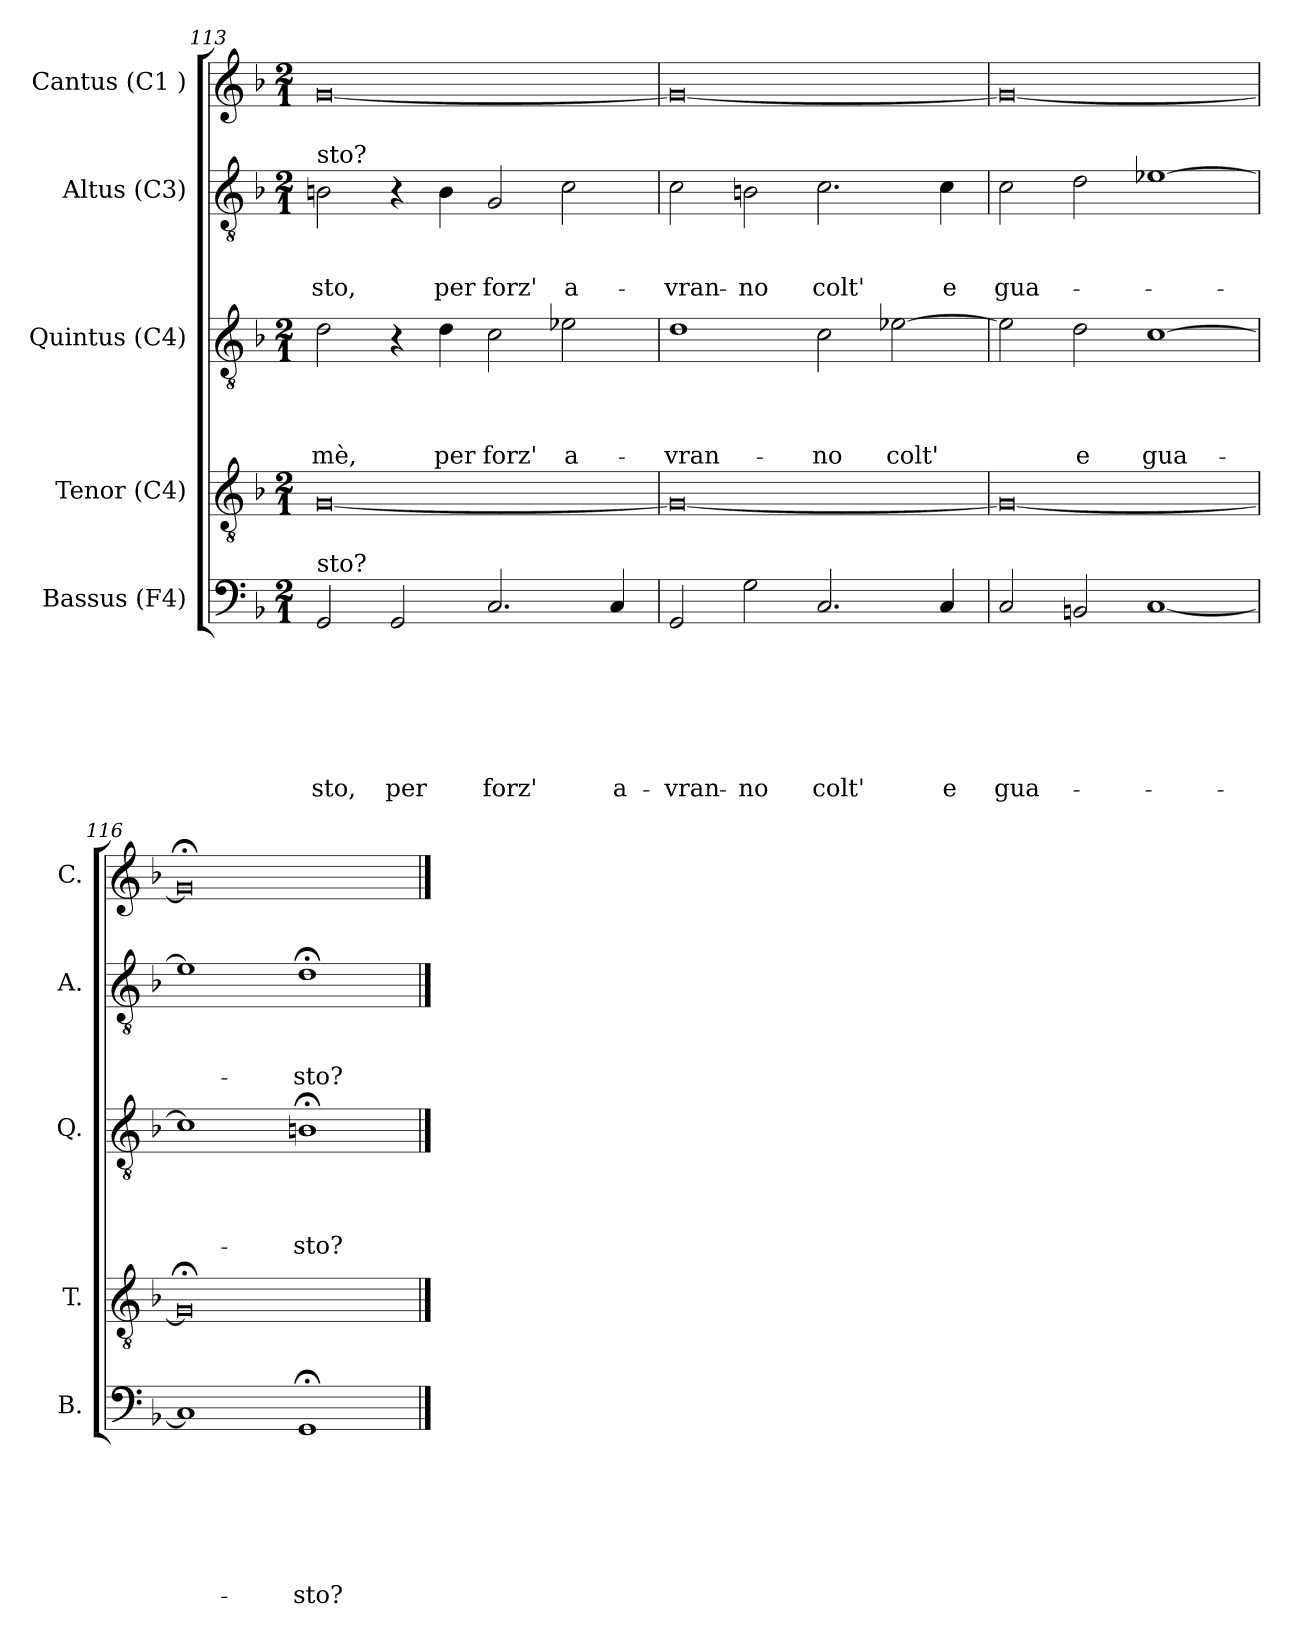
**kern	**text	**text	**text	**text	**text	**text	**text	**kern	**kern	**text	**text	**text	**text	**kern	**text	**text	**text	**kern
*part5	*part5	*part5	*part5	*part5	*part5	*part5	*part5	*part4	*part3	*part3	*part3	*part3	*part3	*part2	*part2	*part2	*part2	*part1
*staff5	*staff5	*staff5	*staff5	*staff5	*staff5	*staff5	*staff5	*staff4	*staff3	*staff3	*staff3	*staff3	*staff3	*staff2	*staff2	*staff2	*staff2	*staff1
*I"Bassus (F4)	*	*	*	*	*	*	*	*I"Tenor (C4)	*I"Quintus (C4)	*	*	*	*	*I"Altus (C3)	*	*	*	*I"Cantus (C1 )
*I'B.	*	*	*	*	*	*	*	*I'T.	*I'Q.	*	*	*	*	*I'A.	*	*	*	*I'C.
!!LO:PB:g=z
*clefF4	*	*	*	*	*	*	*	*clefGv2	*clefGv2	*	*	*	*	*clefGv2	*	*	*	*clefG2
*k[b-]	*	*	*	*	*	*	*	*k[b-]	*k[b-]	*	*	*	*	*k[b-]	*	*	*	*k[b-]
*F:	*	*	*	*	*	*	*	*F:	*F:	*	*	*	*	*F:	*	*	*	*F:
*M2/1	*	*	*	*	*	*	*	*M2/1	*M2/1	*	*	*	*	*M2/1	*	*	*	*M2/1
=113	=113	=113	=113	=113	=113	=113	=113	=113	=113	=113	=113	=113	=113	=113	=113	=113	=113	=113
!	!	!	!	!	!	!	!	!	!	!	!	!	!	!LO:TX:a:t=sto?	!	!	!	!
!LO:TX:a:t=sto?	!	!	!	!	!	!	!	!	!	!	!	!	!	!	!	!	!	!
!	!	!	!	!	!	!	!LO:LY:b	!	!	!	!	!	!LO:LY:b	!	!	!	!LO:LY:b	!
2GG/	.	.	.	.	.	.	-sto,	[<0G	2d\	.	.	.	-mè,	2Bn\	.	.	-sto,	[<0g
!	!	!	!	!	!	!	!LO:LY:b	!	!	!	!	!	!	!	!	!	!	!
2GG/	.	.	.	.	.	.	per	.	4r	.	.	.	.	4r	.	.	.	.
!	!	!	!	!	!	!	!	!	!	!	!	!	!LO:LY:b	!	!	!	!LO:LY:b	!
.	.	.	.	.	.	.	.	.	4d\	.	.	.	per	4B\	.	.	per	.
!	!	!	!	!	!	!	!LO:LY:b	!	!	!	!	!	!LO:LY:b	!	!	!	!LO:LY:b	!
2.C/	.	.	.	.	.	.	forz'	.	2c\	.	.	.	forz'	2G/	.	.	forz'	.
!	!	!	!	!	!	!	!	!	!	!	!	!	!LO:LY:b	!	!	!	!LO:LY:b	!
.	.	.	.	.	.	.	.	.	2e-X\	.	.	.	a-	2c\	.	.	a-	.
!	!	!	!	!	!	!	!LO:LY:b	!	!	!	!	!	!	!	!	!	!	!
4C/	.	.	.	.	.	.	a-	.	.	.	.	.	.	.	.	.	.	.
=114	=114	=114	=114	=114	=114	=114	=114	=114	=114	=114	=114	=114	=114	=114	=114	=114	=114	=114
!	!	!	!	!	!	!	!LO:LY:b	!	!	!	!	!	!LO:LY:b	!	!	!	!LO:LY:b	!
2GG/	.	.	.	.	.	.	-vran-	0G_	1d	.	.	.	-vran-	2c\	.	.	-vran-	0g_
!	!	!	!	!	!	!	!LO:LY:b	!	!	!	!	!	!	!	!	!	!LO:LY:b	!
2G\	.	.	.	.	.	.	-no	.	.	.	.	.	.	2B\	.	.	-no	.
!	!	!	!	!	!	!	!LO:LY:b	!	!	!	!	!	!LO:LY:b	!	!	!	!LO:LY:b	!
2.C/	.	.	.	.	.	.	colt'	.	2c\	.	.	.	-no	2.c\	.	.	colt'	.
!	!	!	!	!	!	!	!	!	!	!	!	!	!LO:LY:b	!	!	!	!	!
.	.	.	.	.	.	.	.	.	[>2e-\	.	.	.	colt'	.	.	.	.	.
!	!	!	!	!	!	!	!LO:LY:b	!	!	!	!	!	!	!	!	!	!LO:LY:b	!
4C/	.	.	.	.	.	.	e	.	.	.	.	.	.	4c\	.	.	e	.
=115	=115	=115	=115	=115	=115	=115	=115	=115	=115	=115	=115	=115	=115	=115	=115	=115	=115	=115
!	!	!	!	!	!	!	!LO:LY:b	!	!	!	!	!	!	!	!	!	!LO:LY:b	!
2C/	.	.	.	.	.	.	gua-	0G_	2e-\]	.	.	.	.	2c\	.	.	gua-	0g_
!	!	!	!	!	!	!	!	!	!	!	!	!	!LO:LY:b	!	!	!	!	!
2BB/	.	.	.	.	.	.	.	.	2d\	.	.	.	e	2d\	.	.	.	.
!	!	!	!	!	!	!	!	!	!	!	!	!	!LO:LY:b	!	!	!	!	!
[<1C	.	.	.	.	.	.	.	.	[>1c	.	.	.	gua-	[>1e-X	.	.	.	.
=116	=116	=116	=116	=116	=116	=116	=116	=116	=116	=116	=116	=116	=116	=116	=116	=116	=116	=116
1C]	.	.	.	.	.	.	.	0G;]	1c]	.	.	.	.	1e-]	.	.	.	0g;]
!	!	!	!	!	!	!	!LO:LY:b	!	!	!	!	!	!LO:LY:b	!	!	!	!LO:LY:b	!
1GG;	.	.	.	.	.	.	-sto?	.	1Bn;<	.	.	.	-sto?	1d;<	.	.	-sto?	.
==	==	==	==	==	==	==	==	==	==	==	==	==	==	==	==	==	==	==
*-	*-	*-	*-	*-	*-	*-	*-	*-	*-	*-	*-	*-	*-	*-	*-	*-	*-	*-
